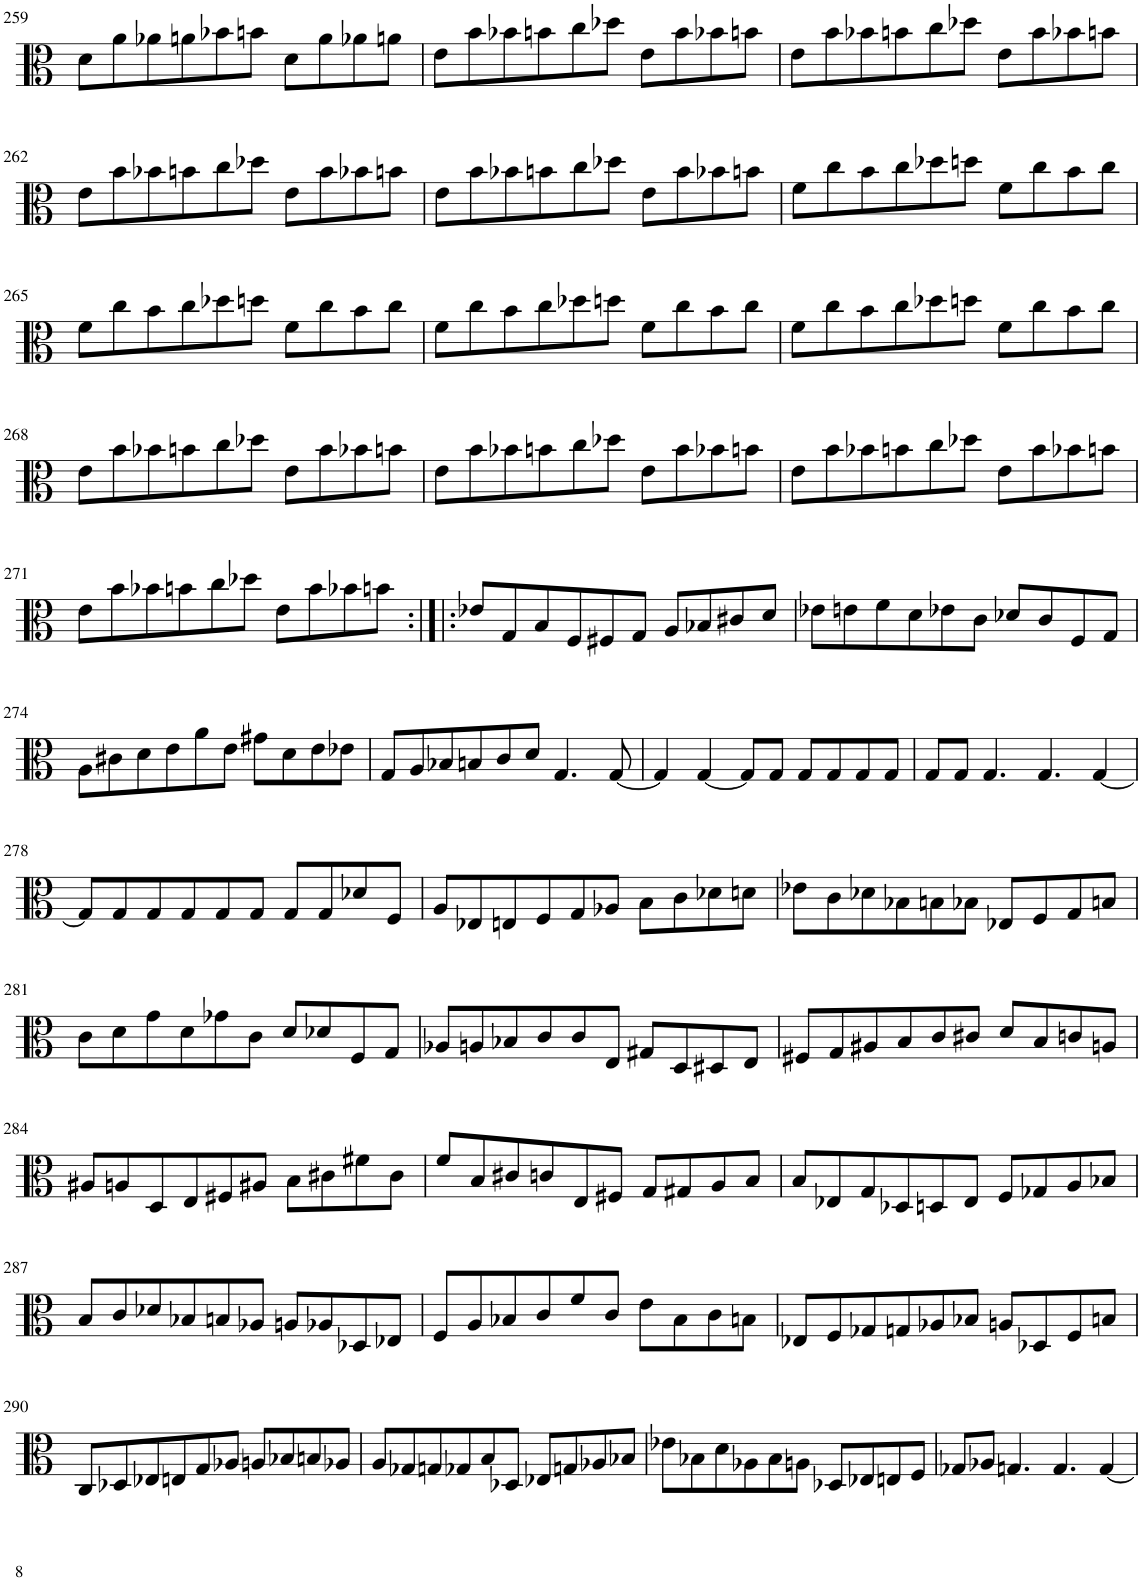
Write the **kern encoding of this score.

**kern
*part1
*staff1
*I"Viola
*I'Vla.
!!LO:PB:g=z
*clefC3
*k[]
*M5/4
=259
8d\L
8a\
8a-X\
8an\
8b-X\
8bn\J
8d\L
8a\
8a-X\
8an\J
=260
8e\L
8b\
8b-X\
8bn\
8cc\
8dd-X\J
8e\L
8b\
8b-X\
8bn\J
=261
8e\L
8b\
8b-X\
8bn\
8cc\
8dd-X\J
8e\L
8b\
8b-X\
8bn\J
!!LO:LB:g=z
=262
8e\L
8b\
8b-X\
8bn\
8cc\
8dd-X\J
8e\L
8b\
8b-X\
8bn\J
=263
8e\L
8b\
8b-X\
8bn\
8cc\
8dd-X\J
8e\L
8b\
8b-X\
8bn\J
=264
8f\L
8cc\
8b\
8cc\
8dd-X\
8ddn\J
8f\L
8cc\
8b\
8cc\J
!!LO:LB:g=z
=265
8f\L
8cc\
8b\
8cc\
8dd-X\
8ddn\J
8f\L
8cc\
8b\
8cc\J
=266
8f\L
8cc\
8b\
8cc\
8dd-X\
8ddn\J
8f\L
8cc\
8b\
8cc\J
=267
8f\L
8cc\
8b\
8cc\
8dd-X\
8ddn\J
8f\L
8cc\
8b\
8cc\J
!!LO:LB:g=z
=268
8e\L
8b\
8b-X\
8bn\
8cc\
8dd-X\J
8e\L
8b\
8b-X\
8bn\J
=269
8e\L
8b\
8b-X\
8bn\
8cc\
8dd-X\J
8e\L
8b\
8b-X\
8bn\J
=270
8e\L
8b\
8b-X\
8bn\
8cc\
8dd-X\J
8e\L
8b\
8b-X\
8bn\J
!!LO:LB:g=z
=271
8e\L
8b\
8b-X\
8bn\
8cc\
8dd-X\J
8e\L
8b\
8b-X\
8bn\J
=272:|!|:
8e-X/L
8G/
8B/
8F/
8F#X/
8G/J
8A/L
8B-X/
8c#X/
8d/J
=273
8e-X\L
8en\
8f\
8d\
8e-X\
8c\J
8d-X/L
8c/
8F/
8G/J
!!LO:LB:g=z
=274
8A\L
8c#X\
8d\
8e\
8a\
8e\J
8g#X\L
8d\
8e\
8e-X\J
=275
8G/L
8A/
8B-X/
8Bn/
8c/
8d/J
4.G/
[8G/
=276
4G/]
[4G/
8G/L]
8G/J
8G/L
8G/
8G/
8G/J
=277
8G/L
8G/J
4.G/
4.G/
[4G/
!!LO:LB:g=z
=278
8G/L]
8G/
8G/
8G/
8G/
8G/J
8G/L
8G/
8d-X/
8F/J
=279
8A/L
8E-X/
8En/
8F/
8G/
8A-X/J
8B\L
8c\
8d-X\
8dn\J
=280
8e-X\L
8c\
8d-X\
8B-X\
8Bn\
8B-X\J
8E-X/L
8F/
8G/
8Bn/J
!!LO:LB:g=z
=281
8c\L
8d\
8g\
8d\
8g-X\
8c\J
8d/L
8d-X/
8F/
8G/J
=282
8A-X/L
8An/
8B-X/
8c/
8c/
8E/J
8G#X/L
8D/
8D#X/
8E/J
=283
8F#X/L
8G/
8A#X/
8B/
8c/
8c#X/J
8d/L
8B/
8cn/
8An/J
!!LO:LB:g=z
=284
8A#X/L
8An/
8D/
8E/
8F#X/
8A#X/J
8B\L
8c#X\
8f#X\
8c#\J
=285
8f/L
8B/
8c#X/
8cn/
8E/
8F#X/J
8G/L
8G#X/
8A/
8B/J
=286
8B/L
8E-X/
8G/
8D-X/
8Dn/
8E-/J
8F/L
8G-X/
8A/
8B-X/J
!!LO:LB:g=z
=287
8B/L
8c/
8d-X/
8B-X/
8Bn/
8A-X/J
8An/L
8A-X/
8D-X/
8E-X/J
=288
8F/L
8A/
8B-X/
8c/
8f/
8c/J
8e\L
8B-\
8c\
8Bn\J
=289
8E-X/L
8F/
8G-X/
8Gn/
8A-X/
8B-X/J
8An/L
8D-X/
8F/
8Bn/J
!!LO:LB:g=z
=290
8C/L
8D-X/
8E-X/
8En/
8G/
8A-X/J
8An/L
8B-X/
8Bn/
8A-X/J
=291
8A/L
8G-X/
8Gn/
8G-X/
8B/
8D-X/J
8E-X/L
8Gn/
8A-X/
8B-X/J
=292
8e-X\L
8B-X\
8d\
8A-X\
8B-\
8An\J
8D-X/L
8E-X/
8En/
8F/J
=293
8G-X/L
8A-X/J
4.Gn/
4.G/
[4G/
=
*-
